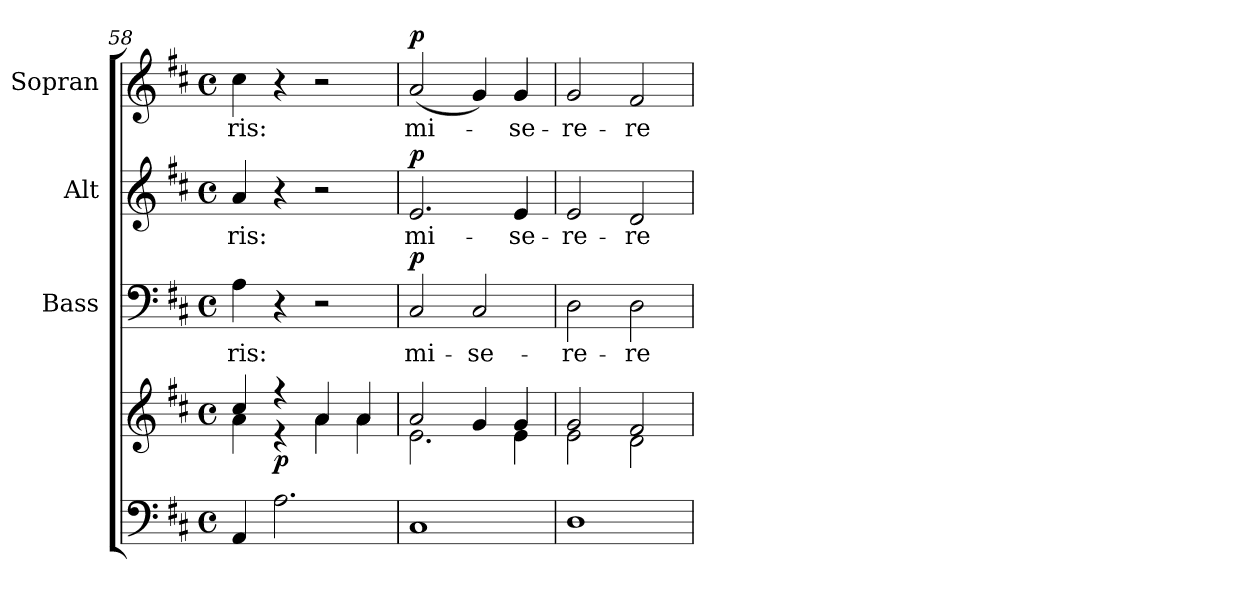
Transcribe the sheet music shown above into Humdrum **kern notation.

**kern	**kern	**dynam	**kern	**text	**dynam	**kern	**text	**dynam	**kern	**text	**dynam
*part4	*part4	*part4	*part3	*part3	*part3	*part2	*part2	*part2	*part1	*part1	*part1
*staff5	*staff4	*staff4/5	*staff3	*staff3	*staff3	*staff2	*staff2	*staff2	*staff1	*staff1	*staff1
*	*	*	*I"Bass	*	*	*I"Alt	*	*	*I"Sopran	*	*
*	*	*	*I'B.	*	*	*I'A.	*	*	*I'S.	*	*
*clefF4	*clefG2	*	*clefF4	*	*	*clefG2	*	*	*clefG2	*	*
*k[f#c#]	*k[f#c#]	*	*k[f#c#]	*	*	*k[f#c#]	*	*	*k[f#c#]	*	*
*D:	*D:	*	*D:	*	*	*D:	*	*	*D:	*	*
*M4/4	*M4/4	*	*M4/4	*	*	*M4/4	*	*	*M4/4	*	*
*met(c)	*met(c)	*	*met(c)	*	*	*met(c)	*	*	*met(c)	*	*
=58	=58	=58	=58	=58	=58	=58	=58	=58	=58	=58	=58
*	*^	*	*	*	*	*	*	*	*	*	*
!	!	!	!	!	!LO:LY:b	!	!	!LO:LY:b	!	!	!LO:LY:b	!
4AA/	4cc#/	4a\	.	4A\	-ris:	.	4a/	-ris:	.	4cc#\	-ris:	.
!	!	!	!LO:DY:b	!	!	!	!	!	!	!	!	!
2.A\	4r	4r	p	4r	.	.	4r	.	.	4r	.	.
.	4a/	4a\	.	2r	.	.	2r	.	.	2r	.	.
.	4a/	4a\	.	.	.	.	.	.	.	.	.	.
=59	=59	=59	=59	=59	=59	=59	=59	=59	=59	=59	=59	=59
!	!	!	!	!	!LO:LY:b	!LO:DY:a	!	!LO:LY:b	!LO:DY:a	!	!LO:LY:b	!LO:DY:a
1C#	2a/	2.e\	.	2C#/	mi-	p	2.e/	mi-	p	(<2a/	mi-	p
!	!	!	!	!	!LO:LY:b	!	!	!	!	!	!	!
.	4g/	.	.	2C#/	-se-	.	.	.	.	4g/)	.	.
!	!	!	!	!	!	!	!	!LO:LY:b	!	!	!LO:LY:b	!
.	4g/	4e\	.	.	.	.	4e/	-se-	.	4g/	-se-	.
=60	=60	=60	=60	=60	=60	=60	=60	=60	=60	=60	=60	=60
!	!	!	!	!	!LO:LY:b	!	!	!LO:LY:b	!	!	!LO:LY:b	!
1D	2g/	2e\	.	2D\	-re-	.	2e/	-re-	.	2g/	-re-	.
!	!	!	!	!	!LO:LY:b	!	!	!LO:LY:b	!	!	!LO:LY:b	!
.	2f#/	2d\	.	2D\	-re	.	2d/	-re	.	2f#/	-re	.
*	*v	*v	*	*	*	*	*	*	*	*	*	*
=	=	=	=	=	=	=	=	=	=	=	=
*-	*-	*-	*-	*-	*-	*-	*-	*-	*-	*-	*-
